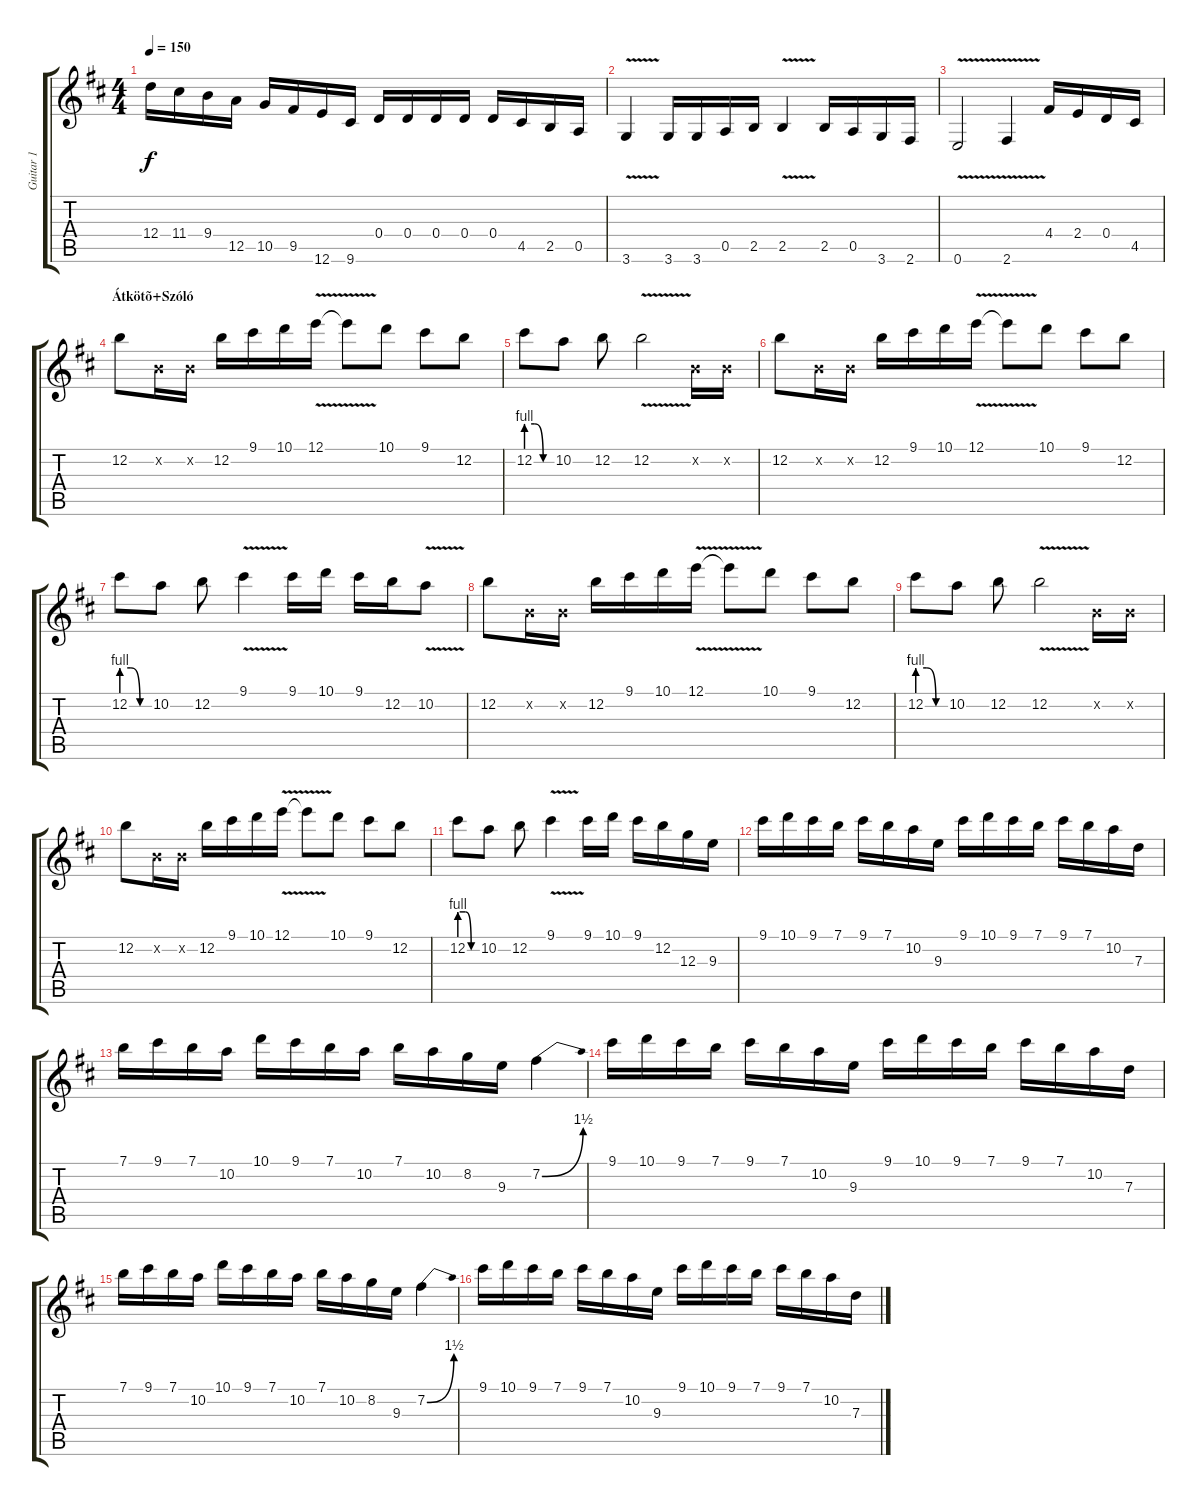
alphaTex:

\track ("Guitar 1" "Guitar 1") {instrument overdrivenguitar}
\staff {score tabs}
\tuning (E4 B3 G3 D3 A2 E2) {hide}
\ts (4 4)
\tempo 150
\clef g2
\ks d
12.4.16{dy f} 11.4.16 9.4.16 12.5.16 10.5.16 9.5.16 12.6.16 9.6.16 0.4.16 0.4.16 0.4.16 0.4.16 0.4.16 4.5.16 2.5.16 0.5.16 |
3.6{v}.4 3.6.16 3.6.16 0.5.16 2.5.16 2.5{v}.4 2.5.16 0.5.16 3.6.16 2.6.16 |
0.6{v}.2 2.6{v}.4 4.4.16 2.4.16 0.4.16 4.5.16 |
\section ("" "Átkötõ+Szóló")
12.2.8 0.2{x}.16 0.2{x}.16 12.2.16 9.1.16 10.1.16 12.1{v}.16 12.1{t}.8 10.1.8 9.1.8 12.2.8 |
12.2{be (custom 0 4 20 4 40 0 60 0)}.8 10.2.8 12.2.8 12.2{v}.2 0.2{x}.16 0.2{x}.16 |
12.2.8 0.2{x}.16 0.2{x}.16 12.2.16 9.1.16 10.1.16 12.1{v}.16 12.1{t}.8 10.1.8 9.1.8 12.2.8 |
12.2{be (custom 0 4 20 4 40 0 60 0)}.8 10.2.8 12.2.8 9.1{v}.4 9.1.16 10.1.16 9.1.16 12.2.16 10.2{v}.8 |
12.2.8 0.2{x}.16 0.2{x}.16 12.2.16 9.1.16 10.1.16 12.1{v}.16 12.1{t}.8 10.1.8 9.1.8 12.2.8 |
12.2{be (custom 0 4 20 4 40 0 60 0)}.8 10.2.8 12.2.8 12.2{v}.2 0.2{x}.16 0.2{x}.16 |
12.2.8 0.2{x}.16 0.2{x}.16 12.2.16 9.1.16 10.1.16 12.1{v}.16 12.1{t}.8 10.1.8 9.1.8 12.2.8 |
12.2{be (custom 0 4 20 4 40 0 60 0)}.8 10.2.8 12.2.8 9.1{v}.4 9.1.16 10.1.16 9.1.16 12.2.16 12.3.16 9.3.16 |
9.1.16 10.1.16 9.1.16 7.1.16 9.1.16 7.1.16 10.2.16 9.3.16 9.1.16 10.1.16 9.1.16 7.1.16 9.1.16 7.1.16 10.2.16 7.3.16 |
7.1.16 9.1.16 7.1.16 10.2.16 10.1.16 9.1.16 7.1.16 10.2.16 7.1.16 10.2.16 8.2.16 9.3.16 7.2{be (bend 0 0 60 6)}.4 |
9.1.16 10.1.16 9.1.16 7.1.16 9.1.16 7.1.16 10.2.16 9.3.16 9.1.16 10.1.16 9.1.16 7.1.16 9.1.16 7.1.16 10.2.16 7.3.16 |
7.1.16 9.1.16 7.1.16 10.2.16 10.1.16 9.1.16 7.1.16 10.2.16 7.1.16 10.2.16 8.2.16 9.3.16 7.2{be (bend 0 0 60 6)}.4 |
9.1.16 10.1.16 9.1.16 7.1.16 9.1.16 7.1.16 10.2.16 9.3.16 9.1.16 10.1.16 9.1.16 7.1.16 9.1.16 7.1.16 10.2.16 7.3.16
